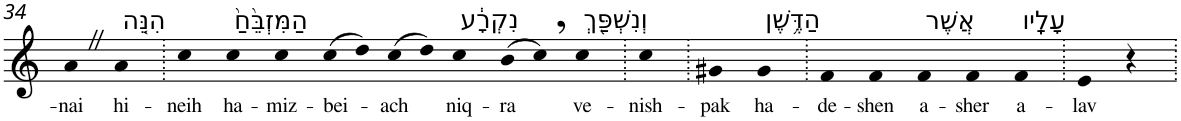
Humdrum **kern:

**kern	**text
*part1	*part1
*staff1	*staff1
*I"Piano	*
*I'Pno	*
!!LO:PB:g=z
*clefG2	*
*k[]	*
=34	=34
!	!LO:LY:b
4aZ	-nai
!LO:TX:a:t=הִנֵּ֤ה	!
!	!LO:LY:b
4a	hi-
=35.	=35.
!	!LO:LY:b
4cc	-neih
!LO:TX:a:t=הַמִּזְבֵּ֙חַ֙	!
!	!LO:LY:b
4cc	ha-
!	!LO:LY:b
4cc	-miz-
!	!LO:LY:b
(>8cc	-bei-
8dd)	.
!	!LO:LY:b
(>8cc	-ach
8dd)	.
!LO:TX:a:t=נִקְרָ֔ע	!
!	!LO:LY:b
4cc	niq-
!	!LO:LY:b
(>8b	-ra
8cc,)	.
!LO:TX:a:t=וְנִשְׁפַּ֖ךְ	!
!	!LO:LY:b
4cc	ve-
=36.	=36.
!	!LO:LY:b
4cc	-nish-
=37.	=37.
!	!LO:LY:b
4g#X	-pak
!LO:TX:a:t=הַדֶּ֥שֶׁן	!
!	!LO:LY:b
4g#	ha-
=38.	=38.
!	!LO:LY:b
4f	-de-
!	!LO:LY:b
4f	-shen
!LO:TX:a:t=אֲשֶׁר	!
!	!LO:LY:b
4f	a-
!	!LO:LY:b
4f	-sher
!LO:TX:a:t=עָלָֽיו	!
!	!LO:LY:b
4f	a-
=39.	=39.
!	!LO:LY:b
4e	-lav
4r	.
=.	=.
*-	*-
